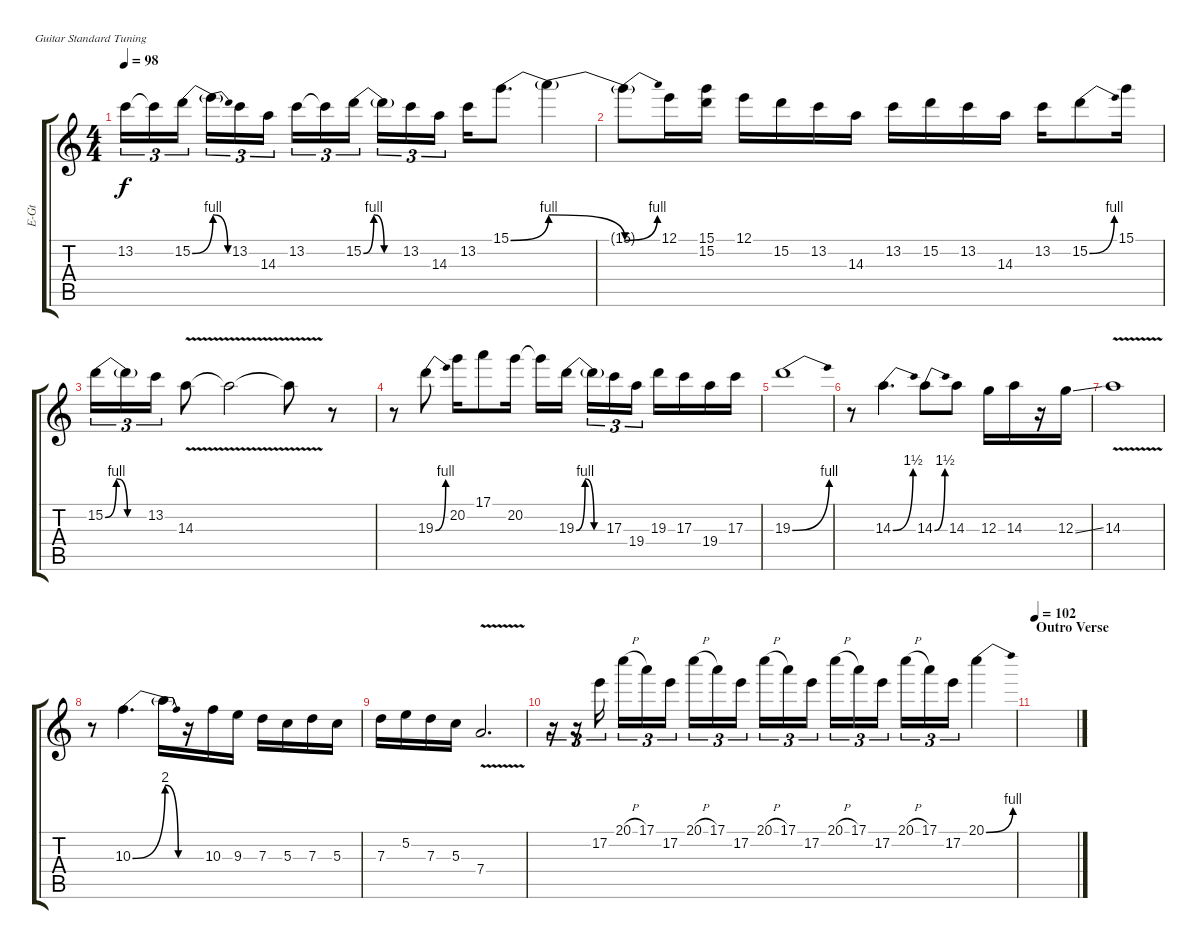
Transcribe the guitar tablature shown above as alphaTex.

\defaultSystemsLayout 4
\bracketExtendMode groupsimilarinstruments
\otherSystemsTrackNameOrientation horizontal
\track ("Telecaster Solo (Page)" "E-Gt") {mute instrument distortionguitar}
\staff {score tabs}
\tuning (E4 B3 G3 D3 A2 E2)
\ts (4 4)
\tempo 98
\clef g2
\ks c
13.2.16{tu (3 2) dy f beam Down} 13.2{t}.16{tu (3 2) beam Down} 15.2{be (bend 0 0 60 4)}.16{tu (3 2) beam Down} 15.2{be (release 0 4 60 0) t}.16{tu (3 2) beam Down} 13.2.16{tu (3 2) beam Down} 14.3.16{tu (3 2) beam Down} 13.2.16{tu (3 2) beam Down} 13.2{t}.16{tu (3 2) beam Down} 15.2{be (bendrelease 0 0 30 4 30 4 60 0)}.16{tu (3 2) beam Down} 15.2{be (hold 0 0 60 0) t}.16{tu (3 2) beam Down} 13.2.16{tu (3 2) beam Down} 14.3.16{tu (3 2) beam Down} 13.2.16{beam Down} 15.1{be (bend 0 0 60 4)}.8{d beam Down} 15.1{be (release 0 4 60 0) t}.4{beam Down} |
15.1{be (bend 0 0 60 4) t}.8{beam Down} 12.1.16{beam Down} (15.1 15.2).16{beam Down} 12.1.16{beam Down} 15.2.16{beam Down} 13.2.16{beam Down} 14.3.16{beam Down} 13.2.16{beam Down} 15.2.16{beam Down} 13.2.16{beam Down} 14.3.16{beam Down} 13.2.16{beam Down} 15.2{be (bend 0 0 60 4)}.8{beam Down} 15.1.16{beam Down} |
15.2{be (bendrelease 0 0 30 4 30 4 60 0)}.16{tu (3 2) beam Down} 15.2{be (hold 0 0 60 0) t}.16{tu (3 2) beam Down} 13.2.16{tu (3 2) beam Down} 14.3{v}.8{beam Down} 14.3{v t}.2{beam Down} 14.3{v t}.8{beam Down} r.8{beam Down} |
r.8{beam Down} 19.3{be (bend 0 0 60 4)}.8{beam Down} 20.2.16{beam Down} 17.1.8{beam Down} 20.2.16{beam Down} 20.2{t}.16{beam Down} 19.3{be (bendrelease 0 0 30 4 30 4 60 0)}.16{beam Down} 19.3{be (hold 0 0 60 0) t}.16{tu (3 2) beam Down} 17.3.16{tu (3 2) beam Down} 19.4.16{tu (3 2) beam Down} 19.3.16{beam Down} 17.3.16{beam Down} 19.4.16{beam Down} 17.3.16{beam Down} |
19.3{be (bend 0 0 60 4)}.1{beam Down} |
r.8{beam Down} 14.3{be (bend 0 0 60 6)}.4{d beam Down} 14.3{be (bend 0 0 60 6)}.8{beam Down} 14.3.8{beam Down} 12.3.16{beam Down} 14.3.16{beam Down} r.16{beam Down} 12.3{ss}.16{beam Down} |
14.3{v}.1{beam Down} |
r.8{beam Down} 10.3{be (bend 0 0 60 8)}.4{d beam Down} 10.3{be (release 0 8 60 0) t}.16{beam Down} r.16{beam Down} 10.3.16{beam Down} 9.3.16{beam Down} 7.3.16{beam Down} 5.3.16{beam Down} 7.3.16{beam Down} 5.3.16{beam Down} |
7.3.16{beam Down} 5.2.16{beam Down} 7.3.16{beam Down} 5.3.16{beam Down} 7.4{v}.2{d beam Up} |
r.16{tu (3 2) beam Down} r.16{tu (3 2) beam Down} 17.2.16{tu (3 2) beam Down} 20.1{h}.16{tu (3 2) beam Down} 17.1.16{tu (3 2) beam Down} 17.2.16{tu (3 2) beam Down} 20.1{h}.16{tu (3 2) beam Down} 17.1.16{tu (3 2) beam Down} 17.2.16{tu (3 2) beam Down} 20.1{h}.16{tu (3 2) beam Down} 17.1.16{tu (3 2) beam Down} 17.2.16{tu (3 2) beam Down} 20.1{h}.16{tu (3 2) beam Down} 17.1.16{tu (3 2) beam Down} 17.2.16{tu (3 2) beam Down} 20.1{h}.16{tu (3 2) beam Down} 17.1.16{tu (3 2) beam Down} 17.2.16{tu (3 2) beam Down} 20.1{be (bend 0 0 60 4)}.4{beam Down} |
\section ("" "Outro Verse")
\tempo 102
